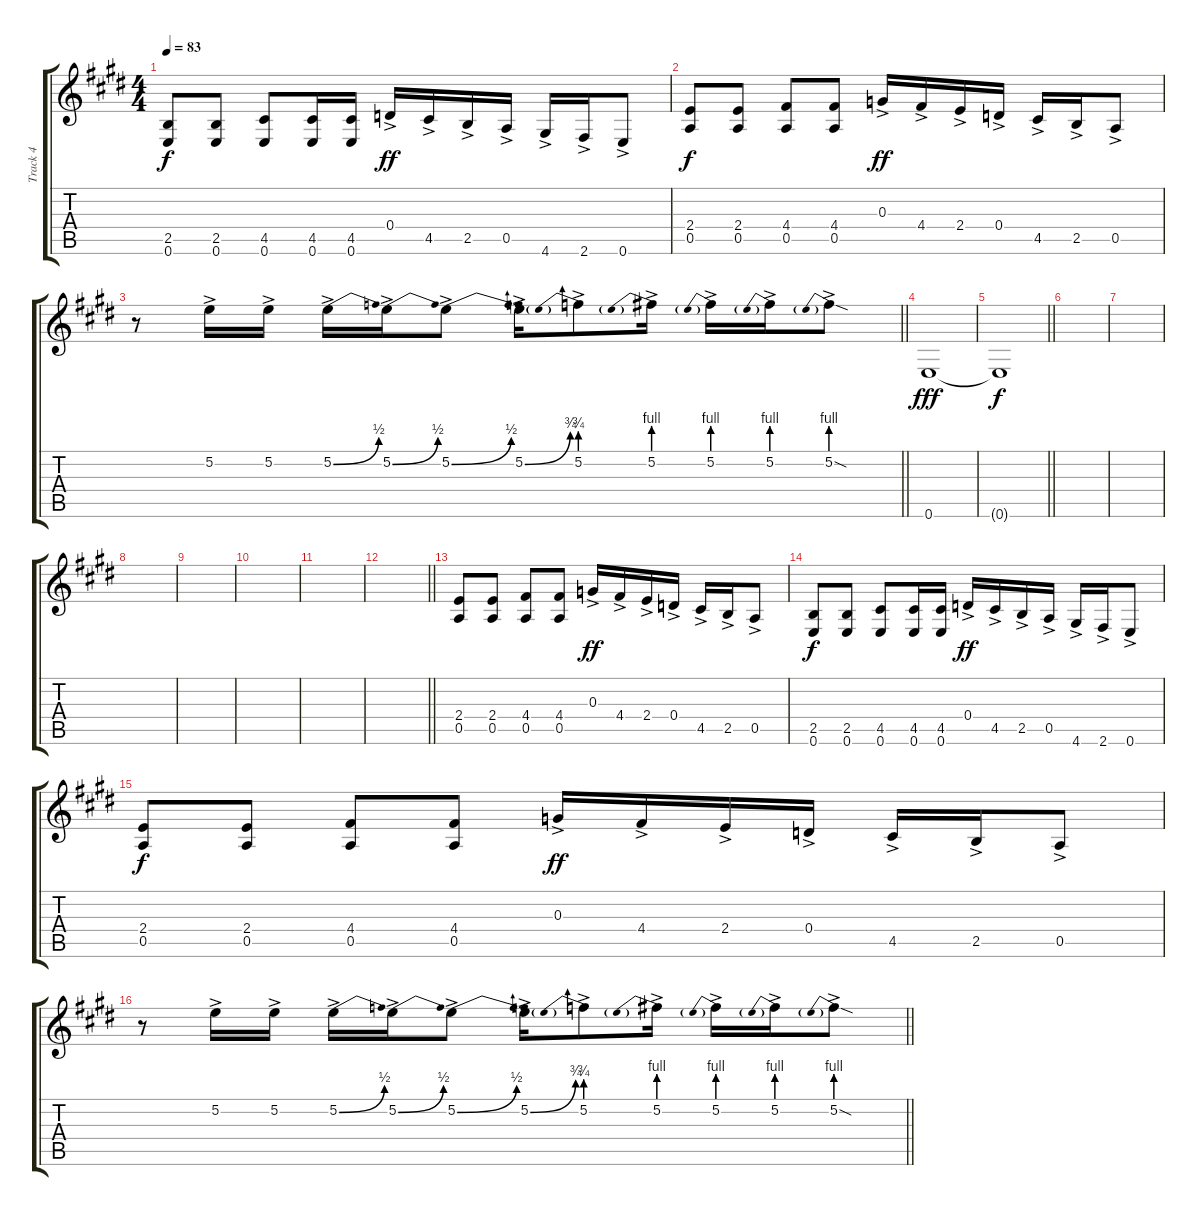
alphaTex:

\track ("Track 4" "Track 4") {instrument overdrivenguitar}
\staff {score tabs}
\tuning (E4 B3 G3 D3 A2 E2) {hide}
\ts (4 4)
\tempo 83
\clef g2
\ks e
(2.5 0.6).8{dy f} (2.5 0.6).8 (4.5 0.6).8 (4.5 0.6).16 (4.5 0.6).16 0.4{ac}.16{dy ff} 4.5{ac}.16 2.5{ac}.16 0.5{ac}.16 4.6{ac}.16 2.6{ac}.16 0.6{ac}.8 |
(2.4 0.5).8{dy f} (2.4 0.5).8 (4.4 0.5).8 (4.4 0.5).8 0.3{ac}.16{dy ff} 4.4{ac}.16 2.4{ac}.16 0.4{ac}.16 4.5{ac}.16 2.5{ac}.16 0.5{ac}.8 |
\barLineRight lightlight
r.8 5.2{ac}.16 5.2{ac}.16 5.2{be (bend 0 0 60 2) ac}.16 5.2{be (bend 0 0 60 2) ac}.16 5.2{be (bend 0 0 60 2) ac}.8 5.2{be (bend 0 0 60 3) ac}.16 5.2{be (prebend 0 3 60 3) ac}.8 5.2{be (prebend 0 4 60 4) ac}.16 5.2{be (prebend 0 4 60 4) ac}.16 5.2{be (prebend 0 4 60 4) ac}.16 5.2{be (prebend 0 4 60 4) sod ac}.8 |
0.6.1{dy fff} |
\barLineRight lightlight
0.6{t}.1{dy f} |
|
|
|
|
|
|
\barLineRight lightlight
|
(2.4 0.5).8 (2.4 0.5).8 (4.4 0.5).8 (4.4 0.5).8 0.3{ac}.16{dy ff} 4.4{ac}.16 2.4{ac}.16 0.4{ac}.16 4.5{ac}.16 2.5{ac}.16 0.5{ac}.8 |
(2.5 0.6).8{dy f} (2.5 0.6).8 (4.5 0.6).8 (4.5 0.6).16 (4.5 0.6).16 0.4{ac}.16{dy ff} 4.5{ac}.16 2.5{ac}.16 0.5{ac}.16 4.6{ac}.16 2.6{ac}.16 0.6{ac}.8 |
(2.4 0.5).8{dy f} (2.4 0.5).8 (4.4 0.5).8 (4.4 0.5).8 0.3{ac}.16{dy ff} 4.4{ac}.16 2.4{ac}.16 0.4{ac}.16 4.5{ac}.16 2.5{ac}.16 0.5{ac}.8 |
\barLineRight lightlight
r.8 5.2{ac}.16 5.2{ac}.16 5.2{be (bend 0 0 60 2) ac}.16 5.2{be (bend 0 0 60 2) ac}.16 5.2{be (bend 0 0 60 2) ac}.8 5.2{be (bend 0 0 60 3) ac}.16 5.2{be (prebend 0 3 60 3) ac}.8 5.2{be (prebend 0 4 60 4) ac}.16 5.2{be (prebend 0 4 60 4) ac}.16 5.2{be (prebend 0 4 60 4) ac}.16 5.2{be (prebend 0 4 60 4) sod ac}.8
